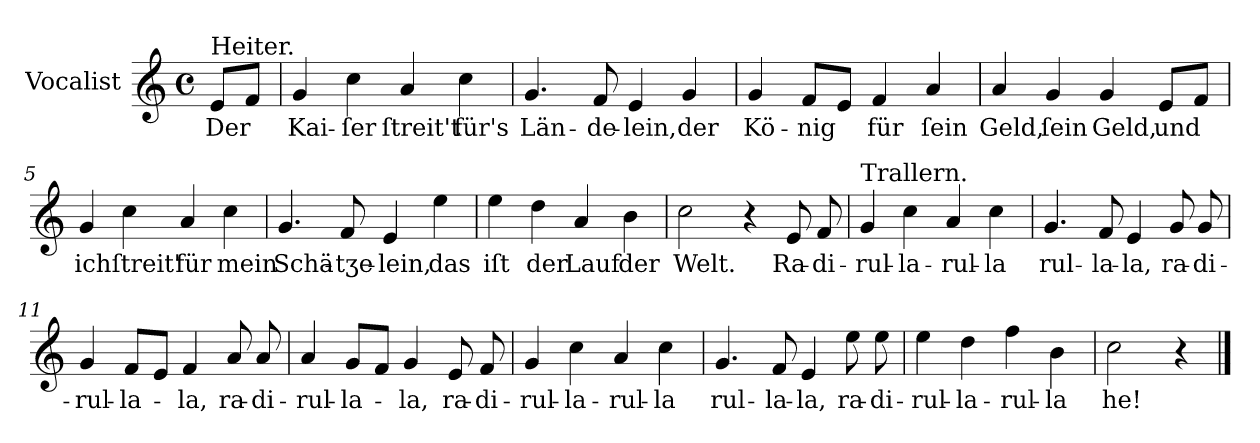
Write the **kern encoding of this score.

**kern	**text
*part1	*part1
*staff1	*staff1
*I"Vocalist	*
*clefG2	*
*k[]	*
*C:	*
*M4/4	*
*met(c)	*
=	=
!LO:TX:a:t=Heiter.	!
8eL	Der
8fJ	.
=1	=1
4g	Kai-
4cc	-ſer
4a	ſtreit't
4cc	für's
=2	=2
4.g	Län-
8f	-de-
4e	-lein,
4g	der
=3	=3
4g	Kö-
8fL	-nig
8eJ	.
4f	für
4a	ſein
=4	=4
4a	Geld,
4g	ſein
4g	Geld,
8eL	und
8fJ	.
=5	=5
4g	ich
4cc	ſtreit'
4a	für
4cc	mein
=6	=6
4.g	Schä-
8f	-tʒe-
4e	-lein,
4ee	das
=7	=7
4ee	iſt
4dd	der
4a	Lauf
4b	der
=8	=8
2cc	Welt.
4r	.
8e	Ra-
8f	-di-
=9	=9
!LO:TX:a:t=Trallern.	!
4g	-rul-
4cc	-la-
4a	-rul-
4cc	-la
=10	=10
4.g	rul-
8f	-la-
4e	-la,
8g	ra-
8g	-di-
=11	=11
4g	-rul-
8fL	-la-
8eJ	.
4f	-la,
8a	ra-
8a	-di-
=12	=12
4a	-rul-
8gL	-la-
8fJ	.
4g	-la,
8e	ra-
8f	-di-
=13	=13
4g	-rul-
4cc	-la-
4a	-rul-
4cc	-la
=14	=14
4.g	rul-
8f	-la-
4e	-la,
8ee	ra-
8ee	-di-
=15	=15
4ee	-rul-
4dd	-la-
4ff	-rul-
4b	-la
=16	=16
2cc	he!
4r	.
==	==
*-	*-
